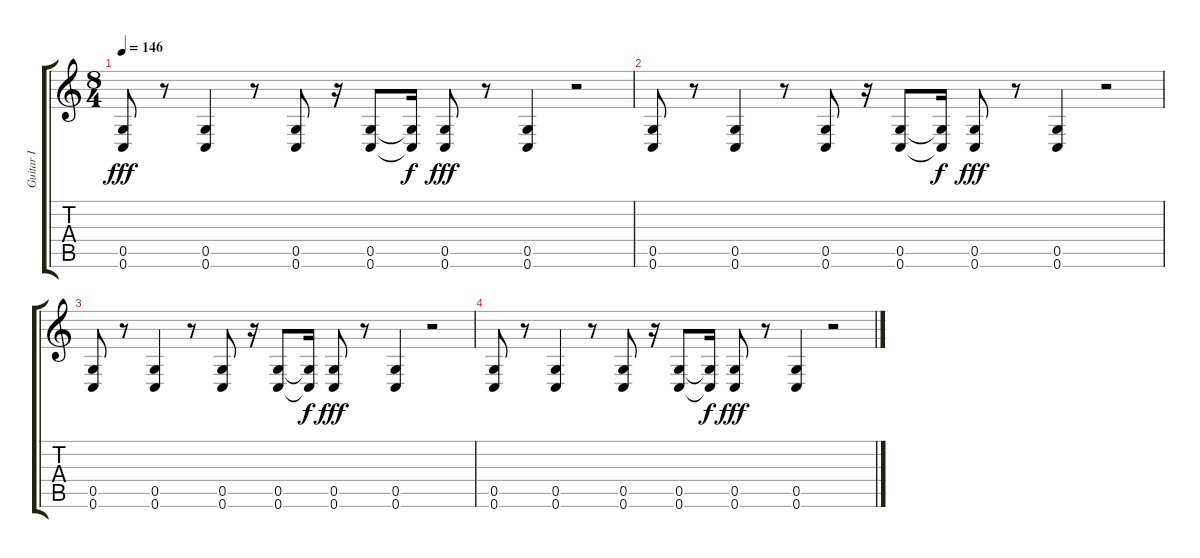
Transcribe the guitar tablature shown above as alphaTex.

\track ("Guitar I" "Guitar I") {instrument distortionguitar}
\staff {score tabs}
\tuning (D4 A3 F3 C3 G2 C2) {hide}
\ts (8 4)
\tempo 146
\clef g2
\ks c
(0.5 0.6).8{dy fff} r.8 (0.5 0.6).4 r.8 (0.5 0.6).8 r.16 (0.5 0.6).8 (0.5{t} 0.6{t}).16{dy f} (0.5 0.6).8{dy fff} r.8 (0.5 0.6).4 r.2 |
(0.5 0.6).8 r.8 (0.5 0.6).4 r.8 (0.5 0.6).8 r.16 (0.5 0.6).8 (0.5{t} 0.6{t}).16{dy f} (0.5 0.6).8{dy fff} r.8 (0.5 0.6).4 r.2 |
(0.5 0.6).8 r.8 (0.5 0.6).4 r.8 (0.5 0.6).8 r.16 (0.5 0.6).8 (0.5{t} 0.6{t}).16{dy f} (0.5 0.6).8{dy fff} r.8 (0.5 0.6).4 r.2 |
(0.5 0.6).8 r.8 (0.5 0.6).4 r.8 (0.5 0.6).8 r.16 (0.5 0.6).8 (0.5{t} 0.6{t}).16{dy f} (0.5 0.6).8{dy fff} r.8 (0.5 0.6).4 r.2
